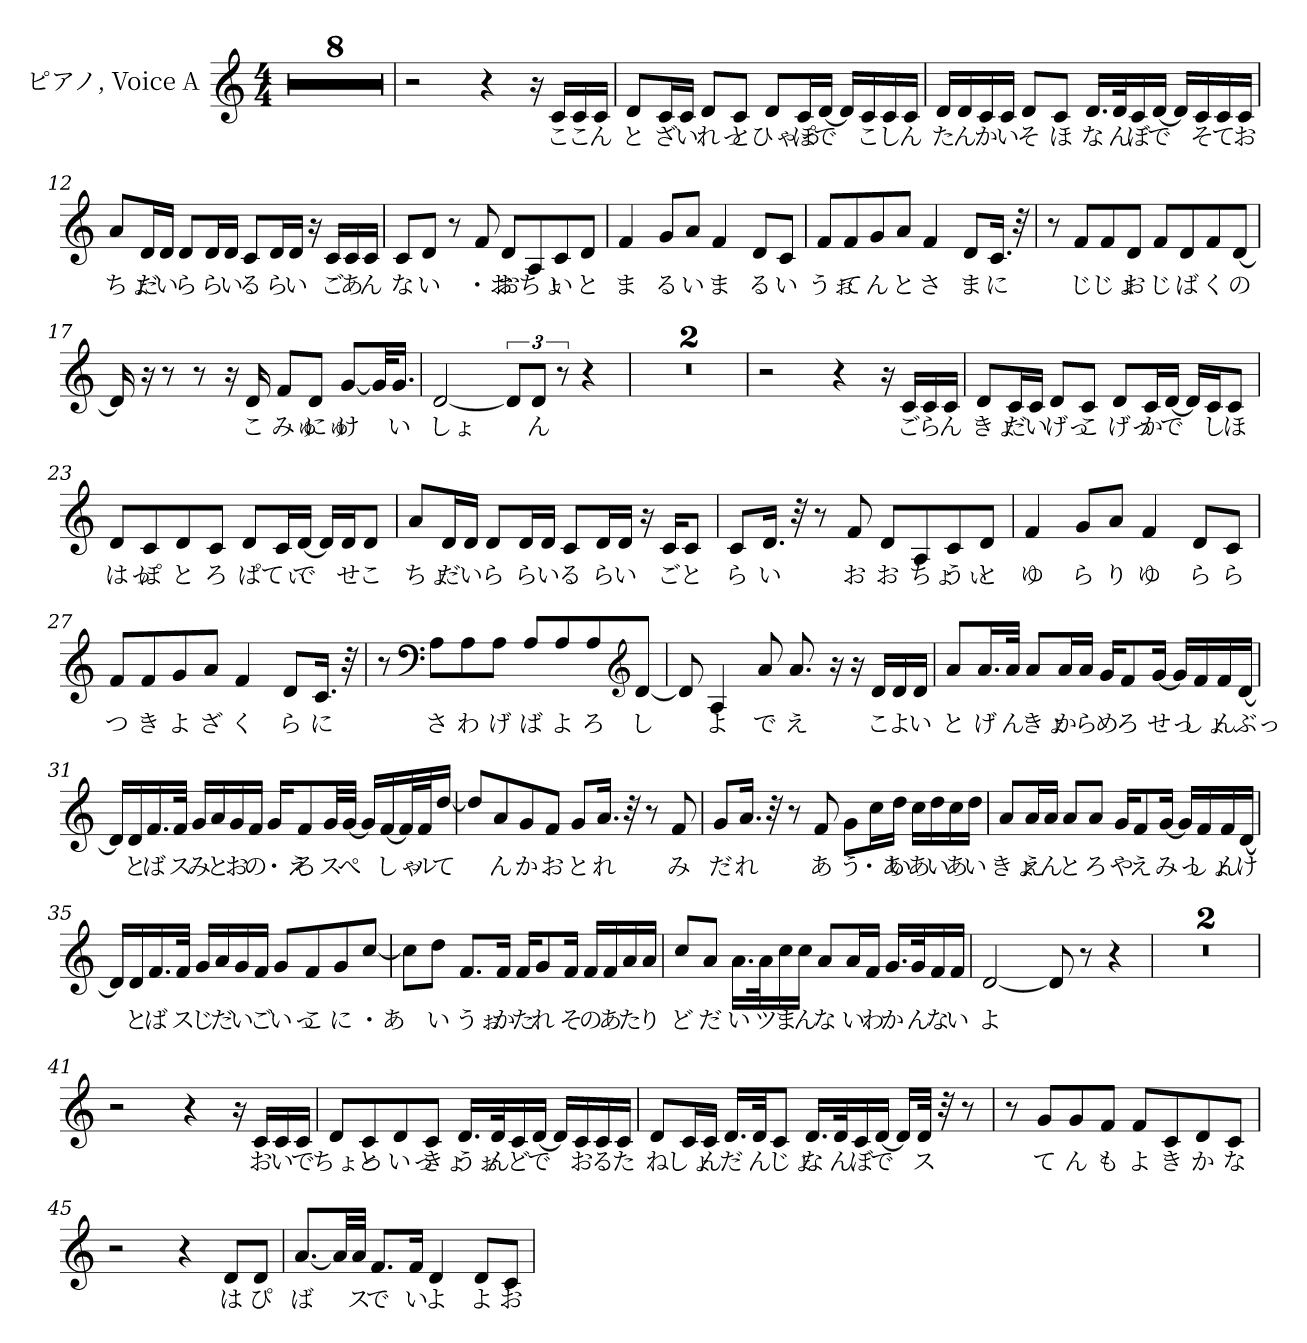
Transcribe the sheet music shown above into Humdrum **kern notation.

**kern	**text
*part1	*part1
*staff1	*staff1
*I"ピアノ, Voice A	*
*clefG2	*
*k[]	*
*M4/4	*
*MM110	*
=1	=1
1r	.
=2	=2
1r	.
=3	=3
1r	.
=4	=4
1r	.
=5	=5
1r	.
=6	=6
1r	.
=7	=7
1r	.
=8	=8
1r	.
=9	=9
2r	.
4r	.
16r	.
!	!LO:LY:b
16c/LL	こ
!	!LO:LY:b
16c/	こ
!	!LO:LY:b
16c/JJ	ん
=10	=10
!	!LO:LY:b
8d/L	と
!	!LO:LY:b
16c/L	ざ
!	!LO:LY:b
16c/JJ	い
!	!LO:LY:b
8d/L	れっ
!	!LO:LY:b
8c/J	と
!	!LO:LY:b
8d/L	ひゃっ
!	!LO:LY:b
16c/L	ぽ
!	!LO:LY:b
[16d/JJ	で
16d/LL]	.
!	!LO:LY:b
16c/	こ
!	!LO:LY:b
16c/	し
!	!LO:LY:b
16c/JJ	ん
!!LO:LB:g=z
=11	=11
!	!LO:LY:b
16d/LL	た
!	!LO:LY:b
16d/	ん
!	!LO:LY:b
16c/	か
!	!LO:LY:b
16c/JJ	い
!	!LO:LY:b
8d/L	そ
!	!LO:LY:b
8c/J	ほ
!	!LO:LY:b
16.d/LL	な
!	!LO:LY:b
32d/K	ん
!	!LO:LY:b
16c/	ぼ
!	!LO:LY:b
[16d/JJ	で
16d/LL]	.
!	!LO:LY:b
16c/	そ
!	!LO:LY:b
16c/	て
!	!LO:LY:b
16c/JJ	お
=12	=12
!	!LO:LY:b
8a/L	ちょ
!	!LO:LY:b
16d/L	だ
!	!LO:LY:b
16d/JJ	い
!	!LO:LY:b
8d/L	ら
!	!LO:LY:b
16d/L	ら
!	!LO:LY:b
16d/JJ	い
!	!LO:LY:b
8c/L	る
!	!LO:LY:b
16d/L	ら
!	!LO:LY:b
16d/JJ	い
16r	.
!	!LO:LY:b
16c/LL	ご
!	!LO:LY:b
16c/	あ
!	!LO:LY:b
16c/JJ	ん
=13	=13
!	!LO:LY:b
8c/L	な
!	!LO:LY:b
8d/J	い
8r	.
!	!LO:LY:b
8f/	・お
!	!LO:LY:b
8d/L	お
!	!LO:LY:b
8A/	ちょ
!	!LO:LY:b
8c/	い
!	!LO:LY:b
8d/J	と
!!LO:LB:g=z
=14	=14
!	!LO:LY:b
4f/	ま
!	!LO:LY:b
8g/L	る
!	!LO:LY:b
8a/J	い
!	!LO:LY:b
4f/	ま
!	!LO:LY:b
8d/L	る
!	!LO:LY:b
8c/J	い
=15	=15
!	!LO:LY:b
8f/L	うぉ
!	!LO:LY:b
8f/	て
!	!LO:LY:b
8g/	ん
!	!LO:LY:b
8a/J	と
!	!LO:LY:b
4f/	さ
!	!LO:LY:b
8d/L	ま
!	!LO:LY:b
16.c/Jk	に
32r	.
=16	=16
8r	.
!	!LO:LY:b
8f/L	じ
!	!LO:LY:b
8f/	じょ
!	!LO:LY:b
8d/J	お
!	!LO:LY:b
8f/L	じ
!	!LO:LY:b
8d/	ば
!	!LO:LY:b
8f/	く
!	!LO:LY:b
[8d/J	の
=17	=17
16d/]	.
16r	.
8r	.
8r	.
16r	.
!	!LO:LY:b
16d/	こ
!	!LO:LY:b
8f/L	みゅ
!	!LO:LY:b
8d/J	にゅ
!	!LO:LY:b
[8g/L	け
32g/KL]	.
!	!LO:LY:b
16.g/JJ	い
=18	=18
!	!LO:LY:b
[2d/	しょ
12d/L]	.
!	!LO:LY:b
12d/J	ん
12r	.
4r	.
=19	=19
1r	.
!!LO:LB:g=z
=20	=20
1r	.
=21	=21
2r	.
4r	.
16r	.
!	!LO:LY:b
16c/LL	ご
!	!LO:LY:b
16c/	ら
!	!LO:LY:b
16c/JJ	ん
=22	=22
!	!LO:LY:b
8d/L	きょ
!	!LO:LY:b
16c/L	だ
!	!LO:LY:b
16c/JJ	い
!	!LO:LY:b
8d/L	げっ
!	!LO:LY:b
8c/J	こ
!	!LO:LY:b
8d/L	げっ
!	!LO:LY:b
16c/L	か
!	!LO:LY:b
[16d/JJ	で
16d/LL]	.
!	!LO:LY:b
16c/J	し
!	!LO:LY:b
8c/J	ほ
=23	=23
!	!LO:LY:b
8d/L	はっ
!	!LO:LY:b
8c/	ぽ
!	!LO:LY:b
8d/	と
!	!LO:LY:b
8c/J	ろ
!	!LO:LY:b
8d/L	ぱ
!	!LO:LY:b
16c/L	てぃ
!	!LO:LY:b
[16d/JJ	で
16d/LL]	.
!	!LO:LY:b
16d/J	せ
!	!LO:LY:b
8d/J	こ
!!LO:LB:g=z
=24	=24
!	!LO:LY:b
8a/L	ちょ
!	!LO:LY:b
16d/L	だ
!	!LO:LY:b
16d/JJ	い
!	!LO:LY:b
8d/L	ら
!	!LO:LY:b
16d/L	ら
!	!LO:LY:b
16d/JJ	い
!	!LO:LY:b
8c/L	る
!	!LO:LY:b
16d/L	ら
!	!LO:LY:b
16d/JJ	い
16r	.
!	!LO:LY:b
16c/KL	ご
!	!LO:LY:b
8c/J	と
=25	=25
!	!LO:LY:b
8c/L	ら
!	!LO:LY:b
16.d/Jk	い
32r	.
8r	.
!	!LO:LY:b
8f/	お
!	!LO:LY:b
8d/L	お
!	!LO:LY:b
8A/	ちょ
!	!LO:LY:b
8c/	うぃ
!	!LO:LY:b
8d/J	と
=26	=26
!	!LO:LY:b
4f/	ゆ
!	!LO:LY:b
8g/L	ら
!	!LO:LY:b
8a/J	り
!	!LO:LY:b
4f/	ゆ
!	!LO:LY:b
8d/L	ら
!	!LO:LY:b
8c/J	ら
=27	=27
!	!LO:LY:b
8f/L	つ
!	!LO:LY:b
8f/	き
!	!LO:LY:b
8g/	よ
!	!LO:LY:b
8a/J	ざ
!	!LO:LY:b
4f/	く
!	!LO:LY:b
8d/L	ら
!	!LO:LY:b
16.c/Jk	に
32r	.
!!LO:LB:g=z
=28	=28
8r	.
*clefF4	*
!	!LO:LY:b
8A\L	さ
!	!LO:LY:b
8A\	わ
!	!LO:LY:b
8A\J	げ
!	!LO:LY:b
8A/L	ば
!	!LO:LY:b
8A/	よ
!	!LO:LY:b
8A/	ろ
*clefG2	*
!	!LO:LY:b
[8d/J	し
=29	=29
8d/]	.
!	!LO:LY:b
4A/	よ
!	!LO:LY:b
8a/	で
!	!LO:LY:b
8.a/	え
16r	.
16r	.
!	!LO:LY:b
16d/LL	こ
!	!LO:LY:b
16d/	よ
!	!LO:LY:b
16d/JJ	い
=30	=30
!	!LO:LY:b
8a/L	と
!	!LO:LY:b
16.a/L	げ
!	!LO:LY:b
32a/JJk	ん
!	!LO:LY:b
8a/L	きょ
!	!LO:LY:b
16a/L	か
!	!LO:LY:b
16a/JJ	ら
!	!LO:LY:b
16g/KL	め
!	!LO:LY:b
8f/	ろ
!	!LO:LY:b
[16g/Jk	せっ
16g/LL]	.
!	!LO:LY:b
16f/	しょ
!	!LO:LY:b
16f/	ん
!	!LO:LY:b
[16d/JJ	ぶっ
!!LO:LB:g=z
=31	=31
16d/LL]	.
!	!LO:LY:b
16d/	と
!	!LO:LY:b
16.f/	ば
!	!LO:LY:b
32f/JJk	ス
!	!LO:LY:b
16g/LL	み
!	!LO:LY:b
16a/	と
!	!LO:LY:b
16g/	お
!	!LO:LY:b
16f/JJ	の
!	!LO:LY:b
16g/KL	・え
!	!LO:LY:b
8f/	ろ
!	!LO:LY:b
32g/LL	ス
!	!LO:LY:b
[32g/JJJ	ぺ
16g/LL]	.
!	!LO:LY:b
[16f/	しゃ
32f/L]	.
!	!LO:LY:b
32f/J	ル
!	!LO:LY:b
[16dd/JJ	て
=32	=32
8dd/L]	.
!	!LO:LY:b
8a/	ん
!	!LO:LY:b
8g/	か
!	!LO:LY:b
8f/J	お
!	!LO:LY:b
8g/L	と
!	!LO:LY:b
16.a/Jk	れ
32r	.
8r	.
!	!LO:LY:b
8f/	み
=33	=33
!	!LO:LY:b
8g/L	だ
!	!LO:LY:b
16.a/Jk	れ
32r	.
8r	.
!	!LO:LY:b
8f/	あ
!	!LO:LY:b
8g\L	う
!	!LO:LY:b
16cc\L	・あ
!	!LO:LY:b
16dd\JJ	い
!	!LO:LY:b
16cc\LL	あ
!	!LO:LY:b
16dd\	い
!	!LO:LY:b
16cc\	あ
!	!LO:LY:b
16dd\JJ	い
!!LO:LB:g=z
=34	=34
!	!LO:LY:b
8a/L	きょ
!	!LO:LY:b
16a/L	え
!	!LO:LY:b
16a/JJ	ん
!	!LO:LY:b
8a/L	と
!	!LO:LY:b
8a/J	ろ
!	!LO:LY:b
16g/KL	や
!	!LO:LY:b
8f/	え
!	!LO:LY:b
[16g/Jk	みっ
16g/LL]	.
!	!LO:LY:b
16f/	しょ
!	!LO:LY:b
16f/	ん
!	!LO:LY:b
[16d/JJ	け
=35	=35
16d/LL]	.
!	!LO:LY:b
16d/	と
!	!LO:LY:b
16.f/	ば
!	!LO:LY:b
32f/JJk	ス
!	!LO:LY:b
16g/LL	じ
!	!LO:LY:b
16a/	だ
!	!LO:LY:b
16g/	い
!	!LO:LY:b
16f/JJ	ご
!	!LO:LY:b
8g/L	いっ
!	!LO:LY:b
8f/	こ
!	!LO:LY:b
8g/	に
!	!LO:LY:b
[8cc/J	・あ
=36	=36
8cc\L]	.
!	!LO:LY:b
8dd\J	い
!	!LO:LY:b
8.f/L	うぉ
!	!LO:LY:b
16f/Jk	か
!	!LO:LY:b
16f/KL	た
!	!LO:LY:b
8g/	れ
!	!LO:LY:b
16f/Jk	そ
!	!LO:LY:b
16f/LL	の
!	!LO:LY:b
16f/	あ
!	!LO:LY:b
16a/	た
!	!LO:LY:b
16a/JJ	り
!!LO:LB:g=z
=37	=37
!	!LO:LY:b
8cc/L	ど
!	!LO:LY:b
8a/J	だ
!	!LO:LY:b
16.a\LL	い
!	!LO:LY:b
32a\K	ツ
!	!LO:LY:b
16cc\	ま
!	!LO:LY:b
16cc\JJ	ん
!	!LO:LY:b
8a/L	な
!	!LO:LY:b
16a/L	い
!	!LO:LY:b
16f/JJ	わ
!	!LO:LY:b
16.g/LL	か
!	!LO:LY:b
32g/K	ん
!	!LO:LY:b
16f/	な
!	!LO:LY:b
16f/JJ	い
=38	=38
!	!LO:LY:b
[2d/	よ
8d/]	.
8r	.
4r	.
=39	=39
1r	.
=40	=40
1r	.
=41	=41
2r	.
4r	.
16r	.
!	!LO:LY:b
16c/LL	お
!	!LO:LY:b
16c/	い
!	!LO:LY:b
16c/JJ	で
!!LO:LB:g=z
=42	=42
!	!LO:LY:b
8d/L	ちょっ
!	!LO:LY:b
8c/	と
!	!LO:LY:b
8d/	いっ
!	!LO:LY:b
8c/J	きょ
!	!LO:LY:b
16.d/LL	うぉ
!	!LO:LY:b
32d/K	ん
!	!LO:LY:b
16c/	ど
!	!LO:LY:b
[16d/JJ	で
16d/LL]	.
!	!LO:LY:b
16c/	お
!	!LO:LY:b
16c/	る
!	!LO:LY:b
16c/JJ	た
=43	=43
!	!LO:LY:b
8d/L	ね
!	!LO:LY:b
16c/L	しょ
!	!LO:LY:b
16c/JJ	ん
!	!LO:LY:b
16.d/LL	だ
!	!LO:LY:b
32d/JK	ん
!	!LO:LY:b
8c/J	じょ
!	!LO:LY:b
16.d/LL	な
!	!LO:LY:b
32d/K	ん
!	!LO:LY:b
16c/	ぼ
!	!LO:LY:b
[16d/JJ	で
16d/LL]	.
!	!LO:LY:b
32d/JJk	ス
32r	.
8r	.
=44	=44
8r	.
!	!LO:LY:b
8g/L	て
!	!LO:LY:b
8g/	ん
!	!LO:LY:b
8f/J	も
!	!LO:LY:b
8f/L	よ
!	!LO:LY:b
8c/	き
!	!LO:LY:b
8d/	か
!	!LO:LY:b
8c/J	な
=45	=45
2r	.
4r	.
!	!LO:LY:b
8d/L	は
!	!LO:LY:b
8d/J	ぴ
!!LO:PB:g=z
=46	=46
!	!LO:LY:b
[8.a/L	ば
32a/LL]	.
!	!LO:LY:b
32a/JJJ	ス
!	!LO:LY:b
8.f/L	で
!	!LO:LY:b
16f/Jk	い
!	!LO:LY:b
4d/	よ
!	!LO:LY:b
8d/L	よ
!	!LO:LY:b
8c/J	お
=	=
*-	*-
